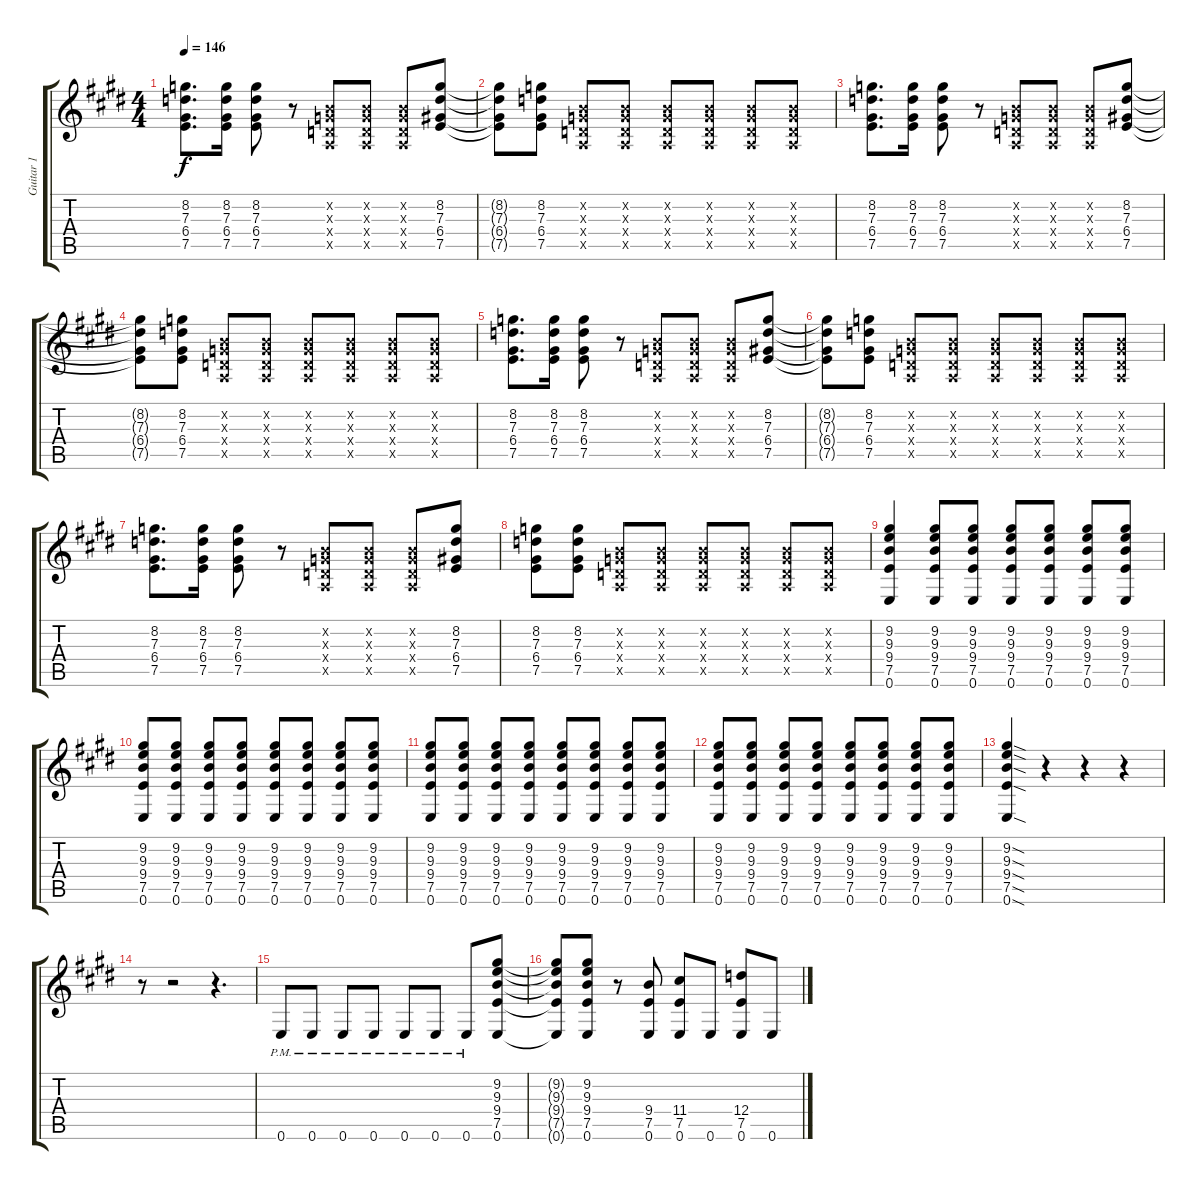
\track ("Guitar 1" "Guitar 1") {instrument distortionguitar}
\staff {score tabs}
\tuning (E4 B3 G3 D3 A2 E2) {hide}
\ts (4 4)
\tempo 146
\clef g2
\ks e
(8.2 7.3 6.4 7.5).8{d dy f} (8.2 7.3 6.4 7.5).16 (8.2 7.3 6.4 7.5).8 r.8 (0.2{x} 0.3{x} 0.4{x} 0.5{x}).8 (0.2{x} 0.3{x} 0.4{x} 0.5{x}).8 (0.2{x} 0.3{x} 0.4{x} 0.5{x}).8 (8.2 7.3 6.4 7.5).8 |
(8.2{t} 7.3{t} 6.4{t} 7.5{t}).8 (8.2 7.3 6.4 7.5).8 (0.2{x} 0.3{x} 0.4{x} 0.5{x}).8 (0.2{x} 0.3{x} 0.4{x} 0.5{x}).8 (0.2{x} 0.3{x} 0.4{x} 0.5{x}).8 (0.2{x} 0.3{x} 0.4{x} 0.5{x}).8 (0.2{x} 0.3{x} 0.4{x} 0.5{x}).8 (0.2{x} 0.3{x} 0.4{x} 0.5{x}).8 |
(8.2 7.3 6.4 7.5).8{d} (8.2 7.3 6.4 7.5).16 (8.2 7.3 6.4 7.5).8 r.8 (0.2{x} 0.3{x} 0.4{x} 0.5{x}).8 (0.2{x} 0.3{x} 0.4{x} 0.5{x}).8 (0.2{x} 0.3{x} 0.4{x} 0.5{x}).8 (8.2 7.3 6.4 7.5).8 |
(8.2{t} 7.3{t} 6.4{t} 7.5{t}).8 (8.2 7.3 6.4 7.5).8 (0.2{x} 0.3{x} 0.4{x} 0.5{x}).8 (0.2{x} 0.3{x} 0.4{x} 0.5{x}).8 (0.2{x} 0.3{x} 0.4{x} 0.5{x}).8 (0.2{x} 0.3{x} 0.4{x} 0.5{x}).8 (0.2{x} 0.3{x} 0.4{x} 0.5{x}).8 (0.2{x} 0.3{x} 0.4{x} 0.5{x}).8 |
(8.2 7.3 6.4 7.5).8{d} (8.2 7.3 6.4 7.5).16 (8.2 7.3 6.4 7.5).8 r.8 (0.2{x} 0.3{x} 0.4{x} 0.5{x}).8 (0.2{x} 0.3{x} 0.4{x} 0.5{x}).8 (0.2{x} 0.3{x} 0.4{x} 0.5{x}).8 (8.2 7.3 6.4 7.5).8 |
(8.2{t} 7.3{t} 6.4{t} 7.5{t}).8 (8.2 7.3 6.4 7.5).8 (0.2{x} 0.3{x} 0.4{x} 0.5{x}).8 (0.2{x} 0.3{x} 0.4{x} 0.5{x}).8 (0.2{x} 0.3{x} 0.4{x} 0.5{x}).8 (0.2{x} 0.3{x} 0.4{x} 0.5{x}).8 (0.2{x} 0.3{x} 0.4{x} 0.5{x}).8 (0.2{x} 0.3{x} 0.4{x} 0.5{x}).8 |
(8.2 7.3 6.4 7.5).8{d} (8.2 7.3 6.4 7.5).16 (8.2 7.3 6.4 7.5).8 r.8 (0.2{x} 0.3{x} 0.4{x} 0.5{x}).8 (0.2{x} 0.3{x} 0.4{x} 0.5{x}).8 (0.2{x} 0.3{x} 0.4{x} 0.5{x}).8 (8.2 7.3 6.4 7.5).8 |
(8.2 7.3 6.4 7.5).8 (8.2 7.3 6.4 7.5).8 (0.2{x} 0.3{x} 0.4{x} 0.5{x}).8 (0.2{x} 0.3{x} 0.4{x} 0.5{x}).8 (0.2{x} 0.3{x} 0.4{x} 0.5{x}).8 (0.2{x} 0.3{x} 0.4{x} 0.5{x}).8 (0.2{x} 0.3{x} 0.4{x} 0.5{x}).8 (0.2{x} 0.3{x} 0.4{x} 0.5{x}).8 |
(9.2 9.3 9.4 7.5 0.6).4 (9.2 9.3 9.4 7.5 0.6).8 (9.2 9.3 9.4 7.5 0.6).8 (9.2 9.3 9.4 7.5 0.6).8 (9.2 9.3 9.4 7.5 0.6).8 (9.2 9.3 9.4 7.5 0.6).8 (9.2 9.3 9.4 7.5 0.6).8 |
(9.2 9.3 9.4 7.5 0.6).8 (9.2 9.3 9.4 7.5 0.6).8 (9.2 9.3 9.4 7.5 0.6).8 (9.2 9.3 9.4 7.5 0.6).8 (9.2 9.3 9.4 7.5 0.6).8 (9.2 9.3 9.4 7.5 0.6).8 (9.2 9.3 9.4 7.5 0.6).8 (9.2 9.3 9.4 7.5 0.6).8 |
(9.2 9.3 9.4 7.5 0.6).8 (9.2 9.3 9.4 7.5 0.6).8 (9.2 9.3 9.4 7.5 0.6).8 (9.2 9.3 9.4 7.5 0.6).8 (9.2 9.3 9.4 7.5 0.6).8 (9.2 9.3 9.4 7.5 0.6).8 (9.2 9.3 9.4 7.5 0.6).8 (9.2 9.3 9.4 7.5 0.6).8 |
(9.2 9.3 9.4 7.5 0.6).8 (9.2 9.3 9.4 7.5 0.6).8 (9.2 9.3 9.4 7.5 0.6).8 (9.2 9.3 9.4 7.5 0.6).8 (9.2 9.3 9.4 7.5 0.6).8 (9.2 9.3 9.4 7.5 0.6).8 (9.2 9.3 9.4 7.5 0.6).8 (9.2 9.3 9.4 7.5 0.6).8 |
(9.2{sod} 9.3{sod} 9.4{sod} 7.5{sod} 0.6{sod}).4 r.4 r.4 r.4 |
r.8 r.2 r.4{d} |
0.6{pm}.8 0.6{pm}.8 0.6{pm}.8 0.6{pm}.8 0.6{pm}.8 0.6{pm}.8 0.6{pm}.8 (9.2 9.3 9.4 7.5 0.6).8 |
(9.2{t} 9.3{t} 9.4{t} 7.5{t} 0.6{t}).8 (9.2 9.3 9.4 7.5 0.6).8 r.8 (9.4 7.5 0.6).8 (11.4 7.5 0.6).8 0.6.8 (12.4 7.5 0.6).8 0.6.8
